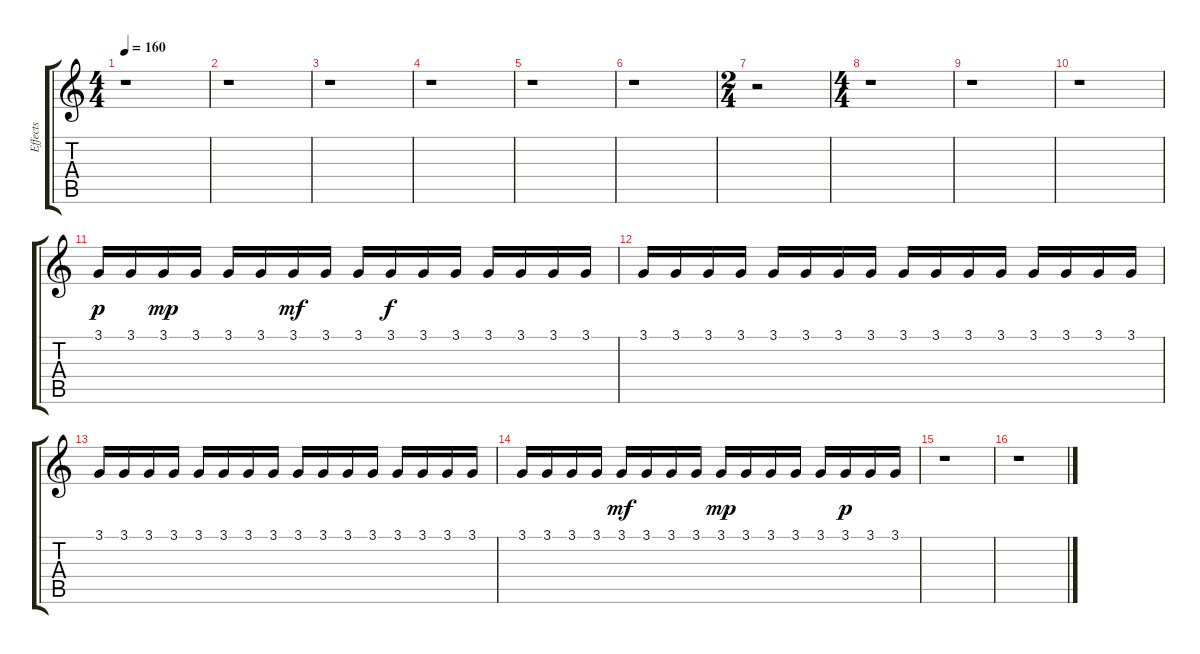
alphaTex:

\track ("Effects" "Effects") {instrument fx7echoes}
\staff {score tabs}
\tuning (E4 B3 G3 D3 A2 E2) {hide}
\ts (4 4)
\tempo 160
\clef g2
\ks c
r.1{dy f} |
r.1 |
r.1 |
r.1 |
r.1 |
r.1 |
\ts (2 4)
r.2 |
\ts (4 4)
r.1 |
r.1 |
r.1 |
3.1.16{dy p} 3.1.16 3.1.16{dy mp} 3.1.16 3.1.16 3.1.16 3.1.16{dy mf} 3.1.16 3.1.16 3.1.16{dy f} 3.1.16 3.1.16 3.1.16 3.1.16 3.1.16 3.1.16 |
3.1.16 3.1.16 3.1.16 3.1.16 3.1.16 3.1.16 3.1.16 3.1.16 3.1.16 3.1.16 3.1.16 3.1.16 3.1.16 3.1.16 3.1.16 3.1.16 |
3.1.16 3.1.16 3.1.16 3.1.16 3.1.16 3.1.16 3.1.16 3.1.16 3.1.16 3.1.16 3.1.16 3.1.16 3.1.16 3.1.16 3.1.16 3.1.16 |
3.1.16 3.1.16 3.1.16 3.1.16 3.1.16{dy mf} 3.1.16 3.1.16 3.1.16 3.1.16{dy mp} 3.1.16 3.1.16 3.1.16 3.1.16 3.1.16{dy p} 3.1.16 3.1.16 |
r.1 |
r.1
